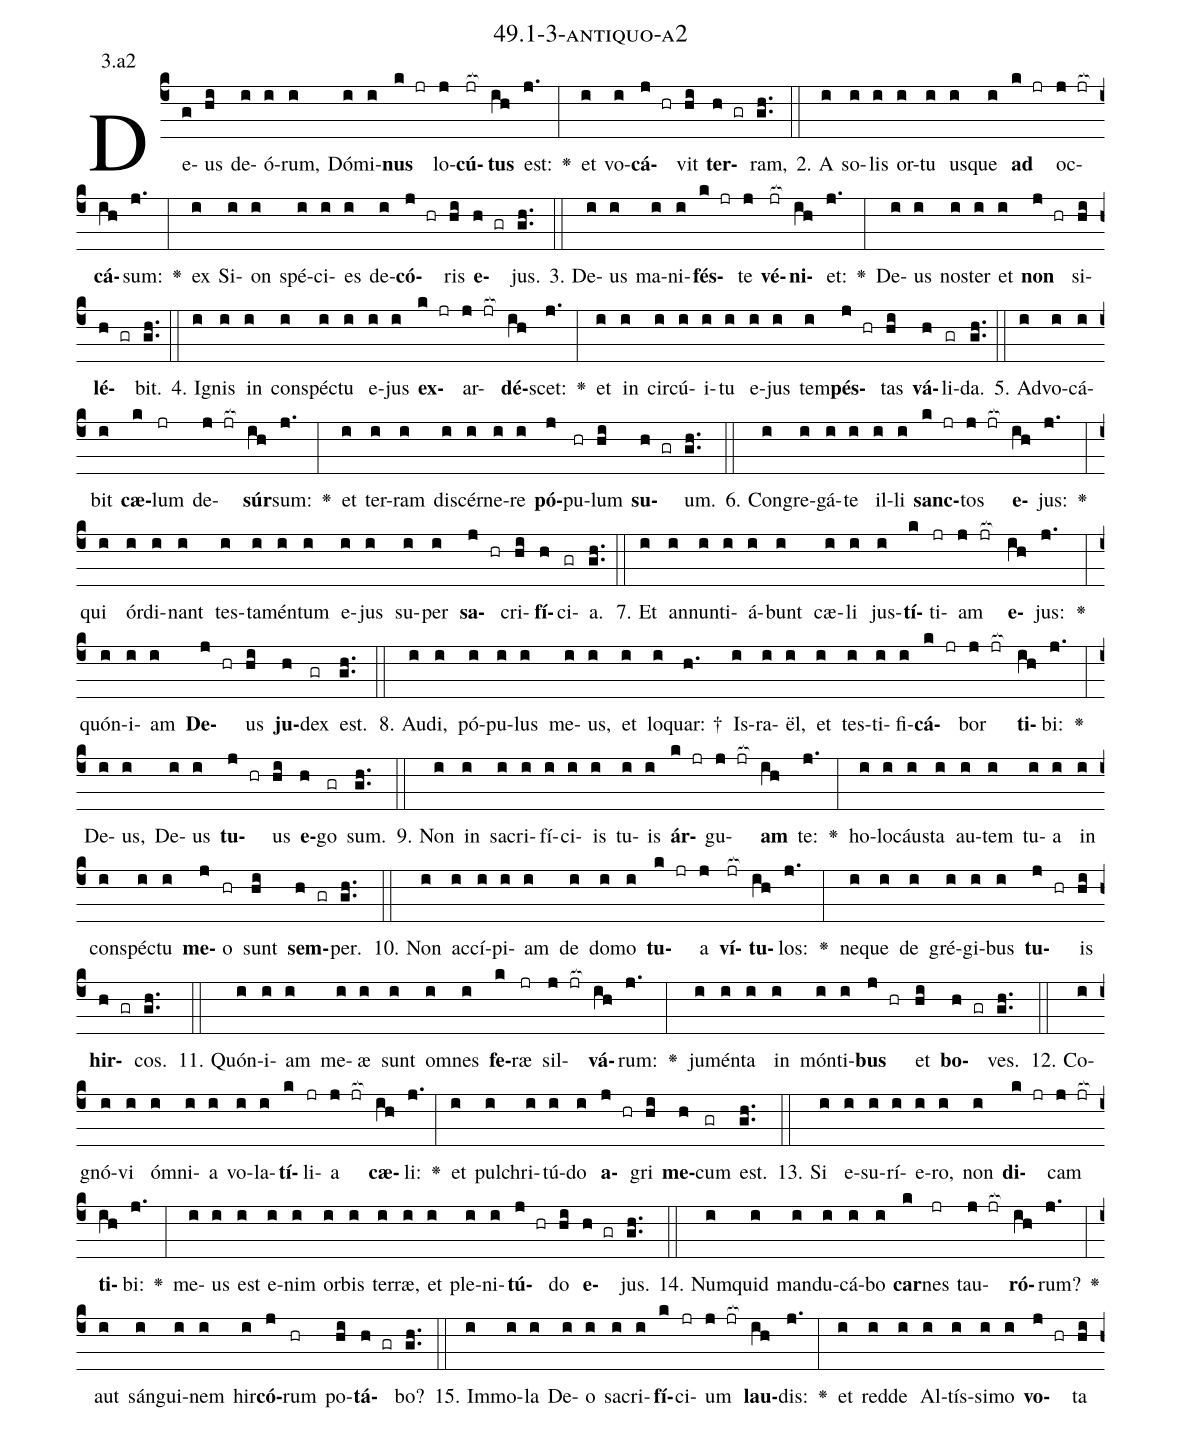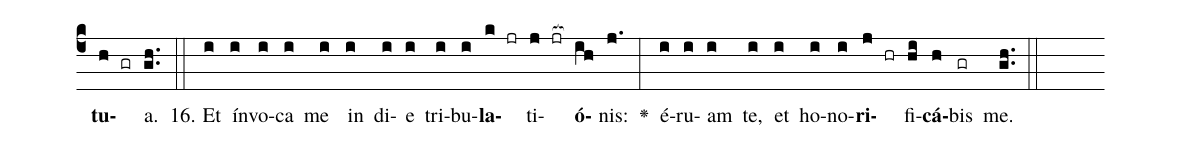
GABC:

name: 49.1-3-antiquo-a2;
annotation: 3.a2;
%%
(c4)De(g)us(hi) de(i)ó(i)rum,(i) Dó(i)mi(i)<b>nus</b>(k jr) lo(j)<b>cú</b>(jr[ocb:1{])<b>tus</b>(ih[ocb:0}]) est:(j.) <v>\greheightstar</v>(:) et(i) vo(i)<b>cá</b>(j hr)vit(hi) <b>ter</b>(h gr)ram,(gh..) (::)
2. A(i) so(i)lis(i) or(i)tu(i) us(i)que(i) <b>ad</b>(k jr) oc(j jr[ocb:1{])<b>cá</b>(ih[ocb:0}])sum:(j.) <v>\greheightstar</v>(:) ex(i) Si(i)on(i) spé(i)ci(i)es(i) de(i)<b>có</b>(j hr)ris(hi) <b>e</b>(h gr)jus.(gh..) (::)
3. De(i)us(i) ma(i)ni(i)<b>fés</b>(k jr)te(j) <b>vé</b>(jr[ocb:1{])<b>ni</b>(ih[ocb:0}])et:(j.) <v>\greheightstar</v>(:) De(i)us(i) nos(i)ter(i) et(i) <b>non</b>(j hr) si(hi)<b>lé</b>(h gr)bit.(gh..) (::)
4. I(i)gnis(i) in(i) con(i)spéc(i)tu(i) e(i)jus(i) <b>ex</b>(k jr)ar(j jr[ocb:1{])<b>dé</b>(ih[ocb:0}])scet:(j.) <v>\greheightstar</v>(:) et(i) in(i) cir(i)cú(i)i(i)tu(i) e(i)jus(i) tem(i)<b>pés</b>(j hr)tas(hi) <b>vá</b>(h)li(gr)da.(gh..) (::)
5. Ad(i)vo(i)cá(i)bit(i) <b>cæ</b>(k)lum(jr) de(j jr[ocb:1{])<b>súr</b>(ih[ocb:0}])sum:(j.) <v>\greheightstar</v>(:) et(i) ter(i)ram(i) di(i)scér(i)ne(i)re(i) <b>pó</b>(j)pu(hr)lum(hi) <b>su</b>(h gr)um.(gh..) (::)
6. Con(i)gre(i)gá(i)te(i) il(i)li(i) <b>sanc</b>(k jr)tos(j jr[ocb:1{]) <b>e</b>(ih[ocb:0}])jus:(j.) <v>\greheightstar</v>(:) qui(i) ór(i)di(i)nant(i) tes(i)ta(i)mén(i)tum(i) e(i)jus(i) su(i)per(i) <b>sa</b>(j hr)cri(hi)<b>fí</b>(h)ci(gr)a.(gh..) (::)
7. Et(i) an(i)nun(i)ti(i)á(i)bunt(i) cæ(i)li(i) jus(i)<b>tí</b>(k)ti(jr)am(j jr[ocb:1{]) <b>e</b>(ih[ocb:0}])jus:(j.) <v>\greheightstar</v>(:) quón(i)i(i)am(i) <b>De</b>(j hr)us(hi) <b>ju</b>(h)dex(gr) est.(gh..) (::)
8. Au(i)di,(i) pó(i)pu(i)lus(i) me(i)us,(i) et(i) lo(i)quar: †(h.) Is(i)ra(i)ël,(i) et(i) tes(i)ti(i)fi(i)<b>cá</b>(k jr)bor(j jr[ocb:1{]) <b>ti</b>(ih[ocb:0}])bi:(j.) <v>\greheightstar</v>(:) De(i)us,(i) De(i)us(i) <b>tu</b>(j hr)us(hi) <b>e</b>(h)go(gr) sum.(gh..) (::)
9. Non(i) in(i) sa(i)cri(i)fí(i)ci(i)is(i) tu(i)is(i) <b>ár</b>(k jr)gu(j jr[ocb:1{])<b>am</b>(ih[ocb:0}]) te:(j.) <v>\greheightstar</v>(:) ho(i)lo(i)cáus(i)ta(i) au(i)tem(i) tu(i)a(i) in(i) con(i)spéc(i)tu(i) <b>me</b>(j)o(hr) sunt(hi) <b>sem</b>(h gr)per.(gh..) (::)
10. Non(i) ac(i)cí(i)pi(i)am(i) de(i) do(i)mo(i) <b>tu</b>(k jr)a(j) <b>ví</b>(jr[ocb:1{])<b>tu</b>(ih[ocb:0}])los:(j.) <v>\greheightstar</v>(:) ne(i)que(i) de(i) gré(i)gi(i)bus(i) <b>tu</b>(j hr)is(hi) <b>hir</b>(h gr)cos.(gh..) (::)
11. Quón(i)i(i)am(i) me(i)æ(i) sunt(i) om(i)nes(i) <b>fe</b>(k)ræ(jr) sil(j jr[ocb:1{])<b>vá</b>(ih[ocb:0}])rum:(j.) <v>\greheightstar</v>(:) ju(i)mén(i)ta(i) in(i) món(i)ti(i)<b>bus</b>(j hr) et(hi) <b>bo</b>(h gr)ves.(gh..) (::)
12. Co(i)gnó(i)vi(i) óm(i)ni(i)a(i) vo(i)la(i)<b>tí</b>(k)li(jr)a(j jr[ocb:1{]) <b>cæ</b>(ih[ocb:0}])li:(j.) <v>\greheightstar</v>(:) et(i) pul(i)chri(i)tú(i)do(i) <b>a</b>(j hr)gri(hi) <b>me</b>(h)cum(gr) est.(gh..) (::)
13. Si(i) e(i)su(i)rí(i)e(i)ro,(i) non(i) <b>di</b>(k jr)cam(j jr[ocb:1{]) <b>ti</b>(ih[ocb:0}])bi:(j.) <v>\greheightstar</v>(:) me(i)us(i) est(i) e(i)nim(i) or(i)bis(i) ter(i)ræ,(i) et(i) ple(i)ni(i)<b>tú</b>(j hr)do(hi) <b>e</b>(h gr)jus.(gh..) (::)
14. Num(i)quid(i) man(i)du(i)cá(i)bo(i) <b>car</b>(k)nes(jr) tau(j jr[ocb:1{])<b>ró</b>(ih[ocb:0}])rum?(j.) <v>\greheightstar</v>(:) aut(i) sán(i)gui(i)nem(i) hir(i)<b>có</b>(j)rum(hr) po(hi)<b>tá</b>(h gr)bo?(gh..) (::)
15. Im(i)mo(i)la(i) De(i)o(i) sa(i)cri(i)<b>fí</b>(k)ci(jr)um(j jr[ocb:1{]) <b>lau</b>(ih[ocb:0}])dis:(j.) <v>\greheightstar</v>(:) et(i) red(i)de(i) Al(i)tís(i)si(i)mo(i) <b>vo</b>(j hr)ta(hi) <b>tu</b>(h gr)a.(gh..) (::)
16. Et(i) ín(i)vo(i)ca(i) me(i) in(i) di(i)e(i) tri(i)bu(i)<b>la</b>(k jr)ti(j jr[ocb:1{])<b>ó</b>(ih[ocb:0}])nis:(j.) <v>\greheightstar</v>(:) é(i)ru(i)am(i) te,(i) et(i) ho(i)no(i)<b>ri</b>(j hr)fi(hi)<b>cá</b>(h)bis(gr) me.(gh..) (::)
